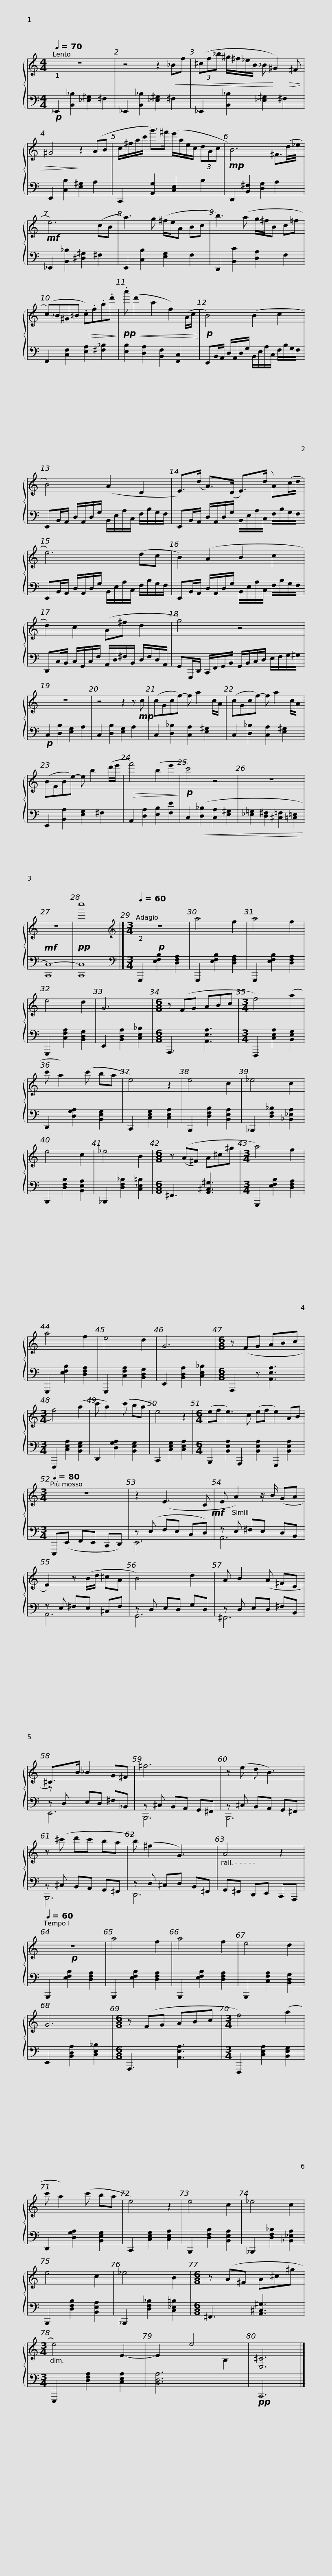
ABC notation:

X:1
%%score { ( 1 4 ) | ( 2 3 ) }
L:1/8
Q:1/4=70
M:4/4
I:linebreak $
K:C
V:1 treble
V:4 treble
V:2 bass
V:3 bass
V:1
 z8 | z4 z2!<(! _Bf | (3(^cf_b ^g/^f/_e/B/ _B!<)! ^G2)!>(! ^F | ^G4!>)! z2 (AB |$ c/^f/a/c'/ g'>)^f' (e'/a/e/c/ (3dAc | %5
!mp! B6) ^F3/2(d/4_e/4 |!mf! e6) (cB | a3) g (^f/e/A Bc |$ b3) (a g/^f/B c=f | (c)_B^G=B!>(! .c).f.b.f'!>)! | %10
!pp! .c''!<(! (f'2 c'2 f2) (A/c/!<)! |!p! B4) (B2 c2 |$ B4) (A2 D2 | E>)(d A>)(D E>)(d A)(c/d/ | e6) (dc |$ %15
 B2) (A2 B2 c2 | d2) c2 (A^f d2 | g4) z4 |$ z8 | z4 z2 z!mp! c | %20
 (cGcf-) f a2 c/A/ | (cGcf-) f a2 c/A/ | (BFBe-) e b2 (d'/e'/ |!>(! f'4) (b2 e'2!>)! |$!p! c'4) z4 | %25
 z8 | z8 |!pp! c''8 |]$[M:3/4][K:treble][Q:1/4=60]!p! z6 | a4 f2 | %30
 a4 f2 | e4 d2 | G6 |[M:6/8] z (FG ABc |[M:3/4] f4) (a2 | %35
 c' a2) (c' ba |$ e4) z2 | e4 c2 | _e4 c2 | e4 c2 | %40
 _e4 B2 |[M:6/8] z ((A^F) A^c^g |[M:3/4] a4) f2 | a4 f2 | e4 d2 |$ %45
 G6 |[M:6/8] z (FG ABc |[M:3/4] f4) (a2 | c' a2) (c' ba | e4) z2 | %50
[M:6/4] (ef e3) c (ef e2) AB |$[M:3/4][Q:1/4=80] z6 | z2 (E3 C!mf! | E A2) z/ B/ (GA | E2) z (B/d/ ^cA | %55
 B4) d2 |$ A B2 (A ^FD | ^C>)B _B2 G^F | ^f6 | z (e d B3) | %60
 z (^c' d'c' ba |$ b) (^f2 G3) |[Q:1/4=75] A4[Q:1/4=65] z2[Q:1/4=70] |[Q:1/4=60]!p! z6 | a4 f2 | %65
 a4 f2 | e4 d2 | G6 |$[M:6/8] z (FG ABc |[M:3/4] f4) (a2 | %70
 c' a2) (c' ba | e4) z2 | e4 c2 | _e4 c2 | e4 c2 | %75
 _e4 B2 |$[M:6/8] z (A^F A^c^g |[M:3/4] e4) E2- | E2 e4 | [E,^C]6 |] %80
V:2
!p! _E,,2 [B,,_B,]2 [_E,^G,]2 ^F,2 | _E,,2 [B,,_B,]2 [_E,^G,]2 ^F,2 | _E,,2 [B,,_B,]2 [_E,^G,]2 ^F,2 | E,,2 [C,B,]2 [E,^G,]2 A,2 |$ C,,2 [A,,G,]2 [C,E,]2 B,2 | %5
 D,,2 [B,,^F,]2 [D,G,]2 A,2 | _E,,2 [B,,_B,]2 [^D,^G,]2 ^F,2 | E,,2 [C,B,]2 [E,G,]2 F,2 |$ D,,2 [B,,C]2 [D,A,]2 F,2 | F,,2 [C,F,]2 [E,A,]2 [^F,_B,]2 | %10
 [E,B,]2 [D,A,]2 [B,,F,]2 [F,,C,]2 | E,,B,,/A,,/ D,/A,,/D,/G,/ B,,/E,/A,/C,/ F,/B,/G,/F,/ |$ E,,B,,/A,,/ D,/A,,/D,/G,/ B,,/E,/A,/C,/ F,/B,/G,/F,/ | E,,B,,/A,,/ D,/A,,/D,/G,/ B,,/E,/A,/C,/ F,/B,/G,/F,/ | E,,B,,/A,,/ D,/A,,/D,/G,/ B,,/E,/A,/C,/ F,/B,/G,/F,/ |$ %15
 E,,B,,/A,,/ D,/A,,/D,/G,/ B,,/E,/A,/C,/ F,/B,/G,/F,/ | D,,C,/B,,/ C,/G,,/C,/F,/ A,,/D,/^F,/B,,/ D,/F,/D,/A,,/ | G,,G,,,/D,,/ C,,/F,,/G,,/B,,/ G,,/B,,/C,/D,/ E,/F,/G,/^G,/ |$!p! C,2 [D,B,]2 [E,G,]2 A,2 | C,2 [D,B,]2 [E,G,]2 A,2 | %20
 C,2 [D,_B,]2 [C,A,]2 [E,^G,]2 | C,2 [D,_B,]2 [C,A,]2 [E,^G,]2 | E,,2 [B,,A,]2 [E,G,]2 ^F,2 | A,,2 [D,A,]2 [E,B,]2 [F,E]2 |$ C,2!<(! ([D,_B,]2 [C,A,]2 [E,^G,]2 | %25
 [_E,=G,]2 [D,^F,]2 [^C,=F,]2 [=C,=E,]2!<)! |!mf! C,8-) | [C,,C,]8 |]$[M:3/4][K:bass] G,,,2 [E,F,B,]2 [D,F,A,]2 | G,,,2 [E,F,B,]2 [D,F,A,]2 | %30
 G,,,2 [E,F,B,]2 [D,F,A,]2 | G,,,2 [C,F,A,]2 [B,,D,G,]2 | E,,2 [B,,D,A,]2 [C,E,_B,]2 |[M:6/8] A,,,3 [A,,E,A,]3 |[M:3/4] F,,,2 [C,E,A,]2 [B,,E,G,]2 | %35
 D,,2 [D,G,A,]2 [B,,E,G,]2 |$ C,,2 [C,E,G,]2 [C,E,A,]2 | B,,,2 [D,F,B,]2 [B,,E,A,]2 | _B,,,2 [D,F,_B,]2 [_B,,_E,A,]2 | B,,,2 [D,F,B,]2 [B,,E,A,]2 | %40
 _B,,,2 [D,F,_B,]2 [C,_E,=B,]2 |[M:6/8] ^F,,3 [A,,^C,^G,]3 |[M:3/4] G,,,2 [E,F,B,]2 [D,F,A,]2 | G,,,2 [E,F,B,]2 [D,F,A,]2 | G,,,2 [C,F,A,]2 [B,,D,G,]2 |$ %45
 E,,2 [B,,D,A,]2 [C,E,_B,]2 |[M:6/8] A,,,2 z [A,,E,A,]3 |[M:3/4] F,,,2 [C,E,A,]2 [B,,E,G,]2 | D,,2 [D,G,A,]2 [B,,E,G,]2 | C,,2 [C,E,G,]2 [C,E,A,]2 | %50
[M:6/4] B,,,2 [B,,E,A,]2 A,,,2 [B,,E,A,]2 G,,,2 [B,,E,A,]2 |$[M:3/4] E,,,(E,, F,,E,, C,,D,,) | z (E, F,E, C,D,) | z E, ^F,E, D,B,, | z E, ^F,E, ^C,F, | %55
 z D, E,D, G,D, |$ z D, E,D, ^F,B,, | z D, E,D, ^F,_B,, | z ^C, B,,A,, G,,^F,, | z ^C, B,,A,, G,,^F,, | %60
 z ^C, B,,A,, G,,^F,, |$ z D, ^C,D, B,,^F,, | G,,^F,, D,,E,, C,,A,,, | G,,,2 [E,F,B,]2 [D,F,A,]2 | G,,,2 [E,F,B,]2 [D,F,A,]2 | %65
 G,,,2 [E,F,B,]2 [D,F,A,]2 | G,,,2 [C,F,A,]2 [B,,D,G,]2 | E,,2 [B,,D,A,]2 [C,E,_B,]2 |$[M:6/8] A,,,3 [A,,E,A,]3 |[M:3/4] F,,,2 [C,E,A,]2 [B,,E,G,]2 | %70
 D,,2 [D,G,A,]2 [B,,E,G,]2 | C,,2 [C,E,G,]2 [C,E,A,]2 | B,,,2 [D,F,B,]2 [B,,E,A,]2 | _B,,,2 [D,F,_B,]2 [_B,,_E,A,]2 | B,,,2 [D,F,B,]2 [B,,E,A,]2 | %75
 _B,,,2 [D,F,_B,]2 [C,_E,=B,]2 |$[M:6/8] ^F,,3 [A,,^C,^G,]3 |[M:3/4] E,,,2 [D,F,A,]2 [C,E,A,]2 | [B,,D,A,]6 |!pp! A,,,6 |] %80
V:3
 x8 | x8 | x8 | x8 |$ x8 | %5
 x8 | x8 | x8 |$ x8 | x8 | %10
 x8 | x8 |$ x8 | x8 | x8 |$ %15
 x8 | x8 | x8 |$ x8 | x8 | %20
 x8 | x8 | x8 | x8 |$ x8 | %25
 x8 | C,,8- | x8 |]$[M:3/4][K:bass] x6 | x6 | %30
 x6 | x6 | x6 |[M:6/8] x6 |[M:3/4] x6 | %35
 x6 |$ x6 | x6 | x6 | x6 | %40
 x6 |[M:6/8] x6 |[M:3/4] x6 | x6 | x6 |$ %45
 x6 |[M:6/8] x6 |[M:3/4] x6 | x6 | x6 | %50
[M:6/4] x12 |$[M:3/4] x6 | E,,6 | A,,6 | A,,6 | %55
 G,,6 |$ ^F,,6 | E,,6 | B,,,6 | B,,,6 | %60
 B,,,6 |$ D,,6 | x6 | x6 | x6 | %65
 x6 | x6 | x6 |$[M:6/8] x6 |[M:3/4] x6 | %70
 x6 | x6 | x6 | x6 | x6 | %75
 x6 |$[M:6/8] x6 |[M:3/4] x6 | x6 | x6 |] %80
V:4
 x8 | x8 | x8 | x8 |$ x8 | %5
 x8 | x8 | x8 |$ x8 | x8 | %10
 x8 | x8 |$ x8 | x8 | x8 |$ %15
 x8 | x8 | x8 |$ x8 | x8 | %20
 x8 | x8 | x8 | x8 |$ x8 | %25
 x8 | x8 | x8 |]$[M:3/4][K:treble] x6 | x6 | %30
 x6 | x6 | x6 |[M:6/8] x6 |[M:3/4] x6 | %35
 x6 |$ x6 | x6 | x6 | x6 | %40
 x6 |[M:6/8] x6 |[M:3/4] x6 | x6 | x6 |$ %45
 x6 |[M:6/8] x6 |[M:3/4] x6 | x6 | x6 | %50
[M:6/4] x12 |$[M:3/4] x6 | x6 | x6 | x6 | %55
 x6 |$ x6 | z x5 | x6 | x6 | %60
 x6 |$ x6 | x6 | x6 | x6 | %65
 x6 | x6 | x6 |$[M:6/8] x6 |[M:3/4] x6 | %70
 x6 | x6 | x6 | x6 | x6 | %75
 x6 |$[M:6/8] x6 |[M:3/4] x6 | x4 B,2 | x6 |] %80
